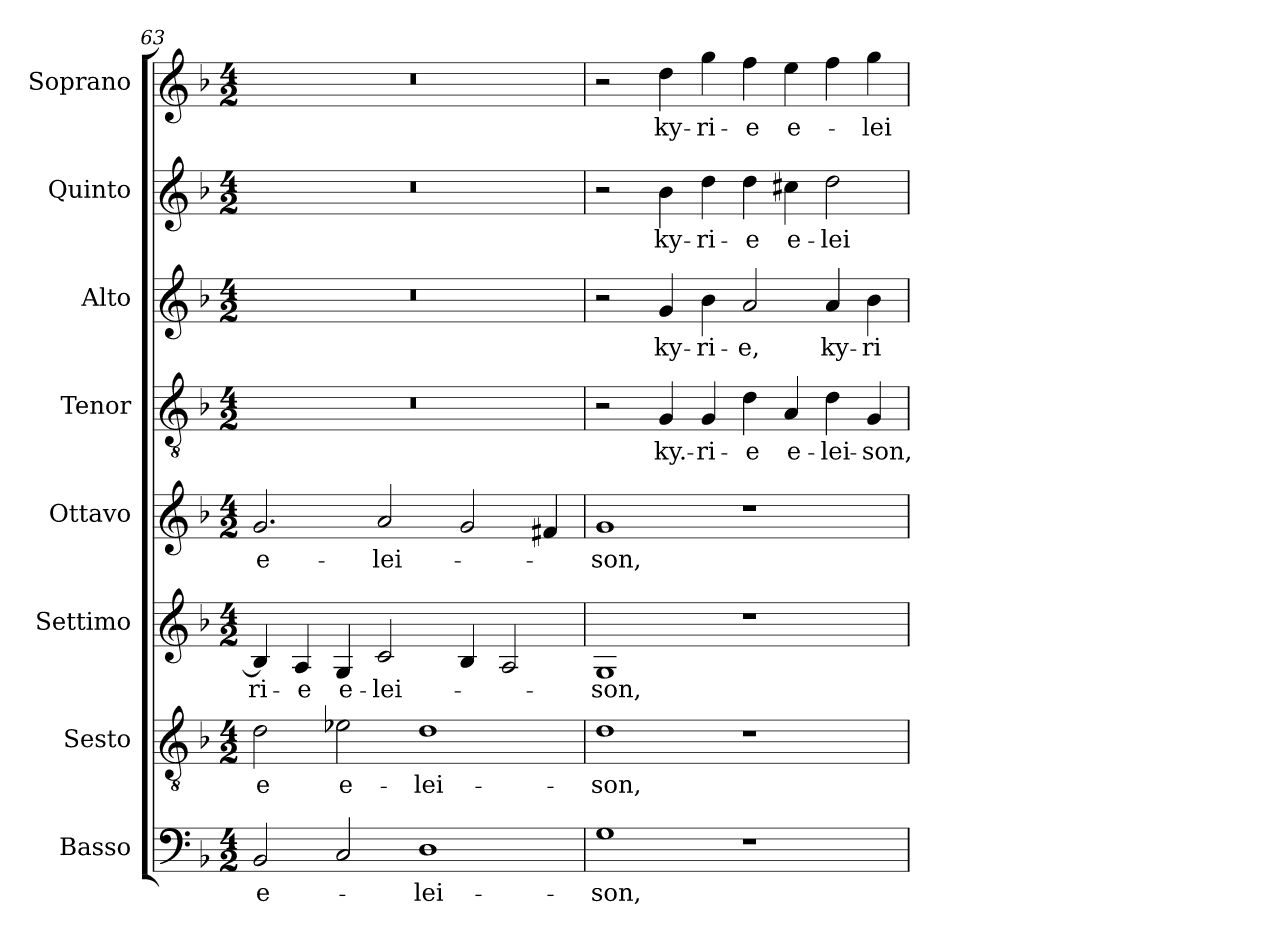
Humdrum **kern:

**kern	**text	**kern	**text	**kern	**text	**kern	**text	**kern	**text	**kern	**text	**kern	**text	**kern	**text
*part8	*part8	*part7	*part7	*part6	*part6	*part5	*part5	*part4	*part4	*part3	*part3	*part2	*part2	*part1	*part1
*staff8	*staff8	*staff7	*staff7	*staff6	*staff6	*staff5	*staff5	*staff4	*staff4	*staff3	*staff3	*staff2	*staff2	*staff1	*staff1
*I"Basso	*	*I"Sesto	*	*I"Settimo	*	*I"Ottavo	*	*I"Tenor	*	*I"Alto	*	*I"Quinto	*	*I"Soprano	*
*I'B.	*	*I'Ss.	*	*I'St.	*	*I'Ot.	*	*I'T.	*	*I'A.	*	*I'Q.	*	*I'S.	*
!!LO:LB:g=z
*clefF4	*	*clefGv2	*	*clefG2	*	*clefG2	*	*clefGv2	*	*clefG2	*	*clefG2	*	*clefG2	*
*	*	*ITrd7c12	*	*	*	*	*	*ITrd7c12	*	*	*	*	*	*	*
*k[b-]	*	*k[b-]	*	*k[b-]	*	*k[b-]	*	*k[b-]	*	*k[b-]	*	*k[b-]	*	*k[b-]	*
*F:	*	*F:	*	*F:	*	*F:	*	*F:	*	*F:	*	*F:	*	*F:	*
*M4/2	*	*M4/2	*	*M4/2	*	*M4/2	*	*M4/2	*	*M4/2	*	*M4/2	*	*M4/2	*
=63	=63	=63	=63	=63	=63	=63	=63	=63	=63	=63	=63	=63	=63	=63	=63
!	!LO:LY:b:color=#000000	!	!	!	!	!	!	!	!	!	!	!	!	!	!
!	!	!	!LO:LY:b:color=#000000	!	!	!	!	!	!	!	!	!	!	!	!
!	!	!	!	!	!LO:LY:b:color=#000000	!	!	!	!	!	!	!	!	!	!
!	!	!	!	!	!	!	!LO:LY:b:color=#000000	!LO:N:vis=1	!	!LO:N:vis=1	!	!LO:N:vis=1	!	!LO:N:vis=1	!
2BB-i/	e-	2Di\	-e	4B-i/]	-ri-	2.gi/	e-	0r	.	0r	.	0r	.	0r	.
!	!	!	!	!	!LO:LY:b:color=#000000	!	!	!	!	!	!	!	!	!	!
.	.	.	.	4Ai/	-e	.	.	.	.	.	.	.	.	.	.
!	!	!	!LO:LY:b:color=#000000	!	!	!	!	!	!	!	!	!	!	!	!
!	!	!	!	!	!LO:LY:b:color=#000000	!	!	!	!	!	!	!	!	!	!
2Ci/	.	2E-Xi\	e-	4Gi/	e-	.	.	.	.	.	.	.	.	.	.
!	!	!	!	!	!LO:LY:b:color=#000000	!	!	!	!	!	!	!	!	!	!
!	!	!	!	!	!	!	!LO:LY:b:color=#000000	!	!	!	!	!	!	!	!
.	.	.	.	2ci/	-lei-	2ai/	-lei-	.	.	.	.	.	.	.	.
!	!LO:LY:b:color=#000000	!	!	!	!	!	!	!	!	!	!	!	!	!	!
!	!	!	!LO:LY:b:color=#000000	!	!	!	!	!	!	!	!	!	!	!	!
1Di	-lei-	1Di	-lei-	.	.	.	.	.	.	.	.	.	.	.	.
.	.	.	.	4B-i/	.	2gi/	.	.	.	.	.	.	.	.	.
.	.	.	.	2Ai/	.	.	.	.	.	.	.	.	.	.	.
.	.	.	.	.	.	4f#Xi/	.	.	.	.	.	.	.	.	.
=64	=64	=64	=64	=64	=64	=64	=64	=64	=64	=64	=64	=64	=64	=64	=64
!	!LO:LY:b:color=#000000	!	!	!	!	!	!	!	!	!	!	!	!	!	!
!	!	!	!LO:LY:b:color=#000000	!	!	!	!	!	!	!	!	!	!	!	!
!	!	!	!	!	!LO:LY:b:color=#000000	!	!	!	!	!	!	!	!	!	!
!	!	!	!	!	!	!	!LO:LY:b:color=#000000	!	!	!	!	!	!	!	!
1Gi	-son,	1Di	-son,	1Gi	-son,	1gi	-son,	2r	.	2r	.	2r	.	2r	.
!	!	!	!	!	!	!	!	!	!LO:LY:b:color=#000000	!	!	!	!	!	!
!	!	!	!	!	!	!	!	!	!	!	!LO:LY:b:color=#000000	!	!	!	!
!	!	!	!	!	!	!	!	!	!	!	!	!	!LO:LY:b:color=#000000	!	!
!	!	!	!	!	!	!	!	!	!	!	!	!	!	!	!LO:LY:b:color=#000000
.	.	.	.	.	.	.	.	4GGi/	ky.-	4gi/	ky-	4b-i\	ky-	4ddi\	ky-
!	!	!	!	!	!	!	!	!	!LO:LY:b:color=#000000	!	!	!	!	!	!
!	!	!	!	!	!	!	!	!	!	!	!LO:LY:b:color=#000000	!	!	!	!
!	!	!	!	!	!	!	!	!	!	!	!	!	!LO:LY:b:color=#000000	!	!
!	!	!	!	!	!	!	!	!	!	!	!	!	!	!	!LO:LY:b:color=#000000
.	.	.	.	.	.	.	.	4GGi/	-ri-	4b-i\	-ri-	4ddi\	-ri-	4ggi\	-ri-
!	!	!	!	!	!	!	!	!	!LO:LY:b:color=#000000	!	!	!	!	!	!
!	!	!	!	!	!	!	!	!	!	!	!LO:LY:b:color=#000000	!	!	!	!
!	!	!	!	!	!	!	!	!	!	!	!	!	!LO:LY:b:color=#000000	!	!
!	!	!	!	!	!	!	!	!	!	!	!	!	!	!	!LO:LY:b:color=#000000
1r	.	1r	.	1r	.	1r	.	4Di\	-e	2ai/	-e,	4ddi\	-e	4ffi\	-e
!	!	!	!	!	!	!	!	!	!LO:LY:b:color=#000000	!	!	!	!	!	!
!	!	!	!	!	!	!	!	!	!	!	!	!	!LO:LY:b:color=#000000	!	!
!	!	!	!	!	!	!	!	!	!	!	!	!	!	!	!LO:LY:b:color=#000000
.	.	.	.	.	.	.	.	4AAi/	e-	.	.	4cc#Xi\	e-	4eei\	e-
!	!	!	!	!	!	!	!	!	!LO:LY:b:color=#000000	!	!	!	!	!	!
!	!	!	!	!	!	!	!	!	!	!	!LO:LY:b:color=#000000	!	!	!	!
!	!	!	!	!	!	!	!	!	!	!	!	!	!LO:LY:b:color=#000000	!	!
.	.	.	.	.	.	.	.	4Di\	-lei-	4ai/	ky-	2ddi\	-lei-	4ffi\	.
!	!	!	!	!	!	!	!	!	!LO:LY:b:color=#000000	!	!	!	!	!	!
!	!	!	!	!	!	!	!	!	!	!	!LO:LY:b:color=#000000	!	!	!	!
!	!	!	!	!	!	!	!	!	!	!	!	!	!	!	!LO:LY:b:color=#000000
.	.	.	.	.	.	.	.	4GGi/	-son,	4b-i\	-ri-	.	.	4ggi\	-lei-
=	=	=	=	=	=	=	=	=	=	=	=	=	=	=	=
*-	*-	*-	*-	*-	*-	*-	*-	*-	*-	*-	*-	*-	*-	*-	*-
